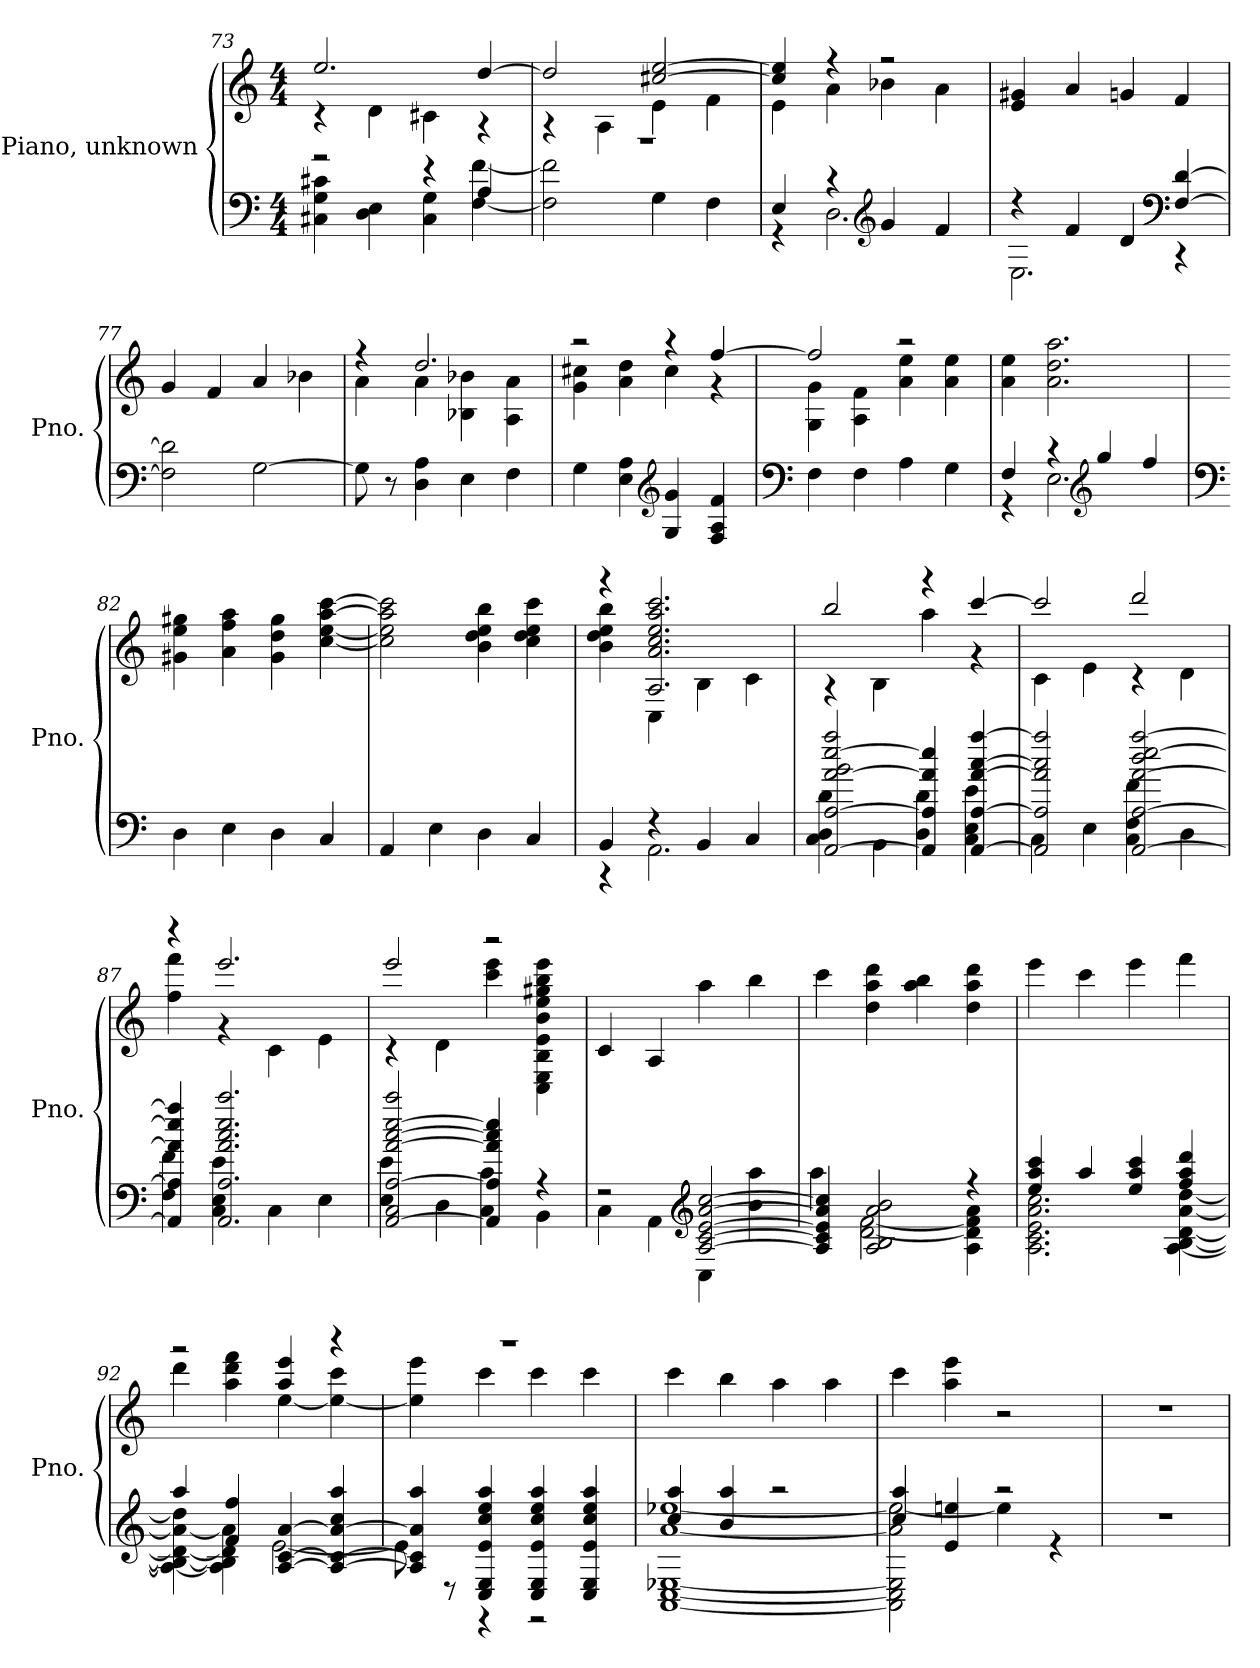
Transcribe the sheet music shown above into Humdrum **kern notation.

**kern	**kern
*part1	*part1
*staff2	*staff1
*I"Piano, unknown	*
*I'Pno.	*
!!LO:LB:g=z
*clefF4	*clefG2
*k[]	*k[]
*M4/4	*M4/4
=73	=73
*^	*^
2r	4C#X\ 4G\ 4c#X\	2.ee/	4r
.	4D\ 4E\	.	4d\
4r	4C#\ 4G\	.	4c#X\
4A/	[4F\ [4f\	[4dd/	4r
=74	=74	=74	=74
1r	2F\] 2f\]	2dd/]	4r
.	.	.	4A\
.	4G\	[2cc#X/ [2ee/	4e\
.	4F\	.	4f\
=75	=75	=75	=75
4E/	4r	4cc#/] 4ee/]	4e\
4r	2.D\	4r	4a\
*clefG2	*	*	*
4g/	.	2r	4b-X\
4f/	.	.	4a\
*	*	*v	*v
=76	=76	=76
4r	2.E\	4e/ 4g#X/
4f/	.	4a/
4d/	.	4gn/
*clefF4	*	*
[4F/ [4d/	4r	4f/
*v	*v	*
=77	=77
2F\] 2d\]	4g/
.	4f/
[2G\	4a/
.	4b-X\
=78	=78
*	*^
8G\]	4r	4a\
8r	.	.
4D\ 4A\	2.dd/	4a\
4E\	.	4B-X\ 4b-X\
4F\	.	4A\ 4a\
!!LO:LB:g=z	!!
=79	=79	=79
4G\	2r	4g\ 4cc#X\
4E\ 4A\	.	4a\ 4dd\
*clefG2	*	*
4G/ 4g/	4r	4cc#\
4F/ 4A/ 4f/	[4ff/	4r
=80	=80	=80
*clefF4	*	*
4F\	2ff/]	4G\ 4g\
4F\	.	4A\ 4f\
4A\	2r	4a\ 4ee\
4G\	.	4a\ 4ee\
*	*v	*v
=81	=81
*^	*
4F/	4r	4a\ 4ee\
4r	2.E\	2.a\ 2.dd\ 2.aa\
*clefG2	*	*
4gg/	.	.
4ff/	.	.
*v	*v	*
=82	=82
*clefF4	*
4D\	4g#X\ 4ee\ 4gg#X\
4E\	4a\ 4ff\ 4aa\
4D\	4g#\ 4dd\ 4gg#\
4C/	[4cc\ [4ee\ [4aa\ [4ccc\
=83	=83
4AA/	2cc\] 2ee\] 2aa\] 2ccc\]
4E\	.
4D\	4b\ 4dd\ 4ee\ 4bb\
4C/	4cc\ 4dd\ 4ee\ 4ccc\
=84	=84
*^	*^
4BB/	4r	4r	4b\ 4dd\ 4ee\ 4bb\
4r	2.AA\	2.A/ 2.a/ 2.cc/ 2.ee/ 2.aa/ 2.ccc/	4C\
4BB/	.	.	4B\
4C/	.	.	4c\
!!LO:LB:g=z	!!
=85	=85	=85	=85
[2AA/ [2A/ [2a/ 2b/ [2ee/ 2aa/	4C\ 4D\ 4d\	2bb/	4r
.	4BB\	.	4B\
4AA/] 4A/] 4a/] 4ee/]	4D\ 4d\	4r	4aa\
[4AA/ [4A/ [4a/ [4cc/ [4aa/	4C\ 4E\ 4e\	[4ccc/	4r
=86	=86	=86	=86
2AA/] 2A/] 2a/] 2cc/] 2aa/]	4C\	2ccc/]	4c\
.	4E\	.	4e\
[2AA/ [2A/ [2a/ 2dd/ [2ee/ [2aa/	4C\ 4F\ 4f\	2ddd/	4r
.	4D\	.	4d\
=87	=87	=87	=87
4AA/] 4A/] 4a/] 4ee/] 4aa/]	4F\ 4f\	4r	4ff\ 4fff\
2.AA/ 2.A/ 2.a/ 2.cc/ 2.ee/ 2.ccc/	4C\ 4E\ 4e\	2.eee/	4r
.	4C\	.	4c\
.	4E\	.	4e\
=88	=88	=88	=88
[2AA/ 2C/ [2A/ [2a/ [2cc/ [2ee/ 2ccc/	4E\ 4e\	2eee/	4r
.	4D\	.	4d\
4AA/] 4A/] 4a/] 4cc/] 4ee/]	4C\ 4c\	2r	4ccc\ 4eee\
4r	4BB\	.	4C\ 4E\ 4B\ 4e\ 4b\ 4ee\ 4gg#X\ 4bb\ 4eee\
*	*	*v	*v
=89	=89	=89
2r	4C\	4c/
.	4AA\	4A/
*clefG2	*	*
[2A/ [2c/ [2e/ [2a/ [2cc/	4C\	4aa\
.	4b\ 4aa\	4bb\
=90	=90	=90
4A/] 4c/] 4e/] 4a/] 4cc/]	4aa\	4ccc\
2A/ 2B/ 2a/ 2b/	[2d\ [2f\	4dd\ 4aa\ 4ddd\
.	.	4aa\ 4bb\
4r	4A\ 4d\] 4f\] 4a\	4dd\ 4aa\ 4ddd\
!!LO:PB:g=z
=91	=91	=91
4ee/ 4aa/ 4ccc/	2.A\ 2.c\ 2.e\ 2.a\ 2.cc\	4eee\
4aa/	.	4ccc\
4ee/ 4aa/ 4ccc/	.	4eee\
4ff/ 4aa/ 4ddd/	[4A\ [4B\ [4d\ [4a\ [4dd\	4fff\
=92	=92	=92
*	*	*^
4aa/	4A\_ 4B\_ 4d\_ 4a\_ 4dd\]	2r	4ddd\
4f/ 4ff/	4A\] 4B\] 4d\] 4a\]	.	4aa\ 4ddd\ 4fff\
[4A/ [4c/ [4a/	[2e\	4aa/ 4eee/	[4ee\
4A/_ 4c/_ 4a/_ 4cc/ 4aa/	.	4r	4ee\_ 4ccc\
=93	=93	=93	=93
4A/] 4c/] 4a/] 4aa/	8e\]	1r	4ee\] 4eee\
.	8r	.	.
4C/ 4E/ 4e/ 4cc/ 4ee/ 4aa/	4r	.	4ccc\
4C/ 4E/ 4e/ 4cc/ 4ee/ 4aa/	2r	.	4ccc\
4C/ 4E/ 4e/ 4cc/ 4ee/ 4aa/	.	.	4ccc\
*	*	*v	*v
=94	=94	=94
4cc/ 4aa/	[1AA [1C [1E-X [1a [1ee-X	4ccc\
4b/ 4aa/	.	4bb\
2r	.	4aa\
.	.	4aa\
=95	=95	=95
4cc/ 4aa/	2AA\] 2C\] 2E-\] 2a\] 2ee-\_	4ccc\
4e/ 4een/	.	4aa\ 4eee\
2r	4ee-\]	2r
.	4r	.
*v	*v	*
=96	=96
1r	1r
=	=
*-	*-
